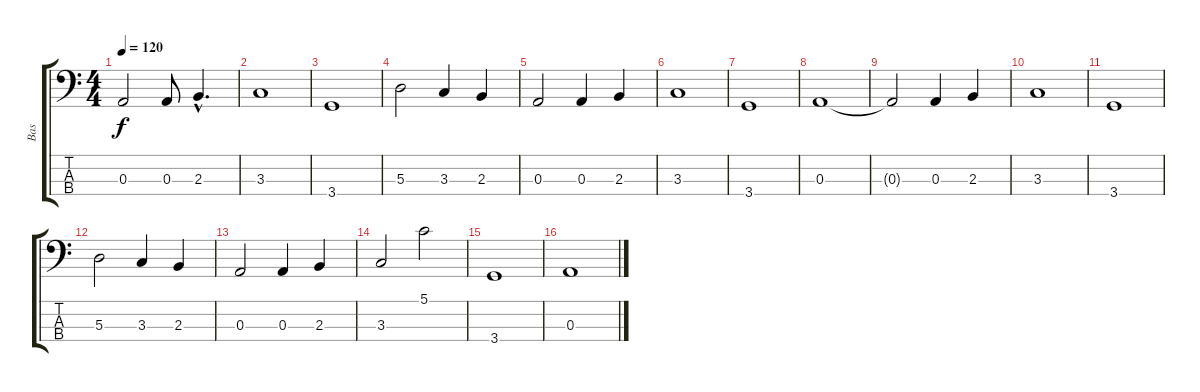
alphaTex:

\track ("Bas" "Bas") {instrument fretlessbass}
\staff {score tabs}
\tuning (G2 D2 A1 E1) {hide}
\ts (4 4)
\tempo 120
\clef f4
\ks c
0.3.2{dy f} 0.3.8 2.3{hac}.4{d} |
3.3.1 |
3.4.1 |
5.3.2 3.3.4 2.3.4 |
0.3.2 0.3.4 2.3.4 |
3.3.1 |
3.4.1 |
0.3.1 |
0.3{t}.2 0.3.4 2.3.4 |
3.3.1 |
3.4.1 |
5.3.2 3.3.4 2.3.4 |
0.3.2 0.3.4 2.3.4 |
3.3.2 5.1.2 |
3.4.1 |
0.3.1
